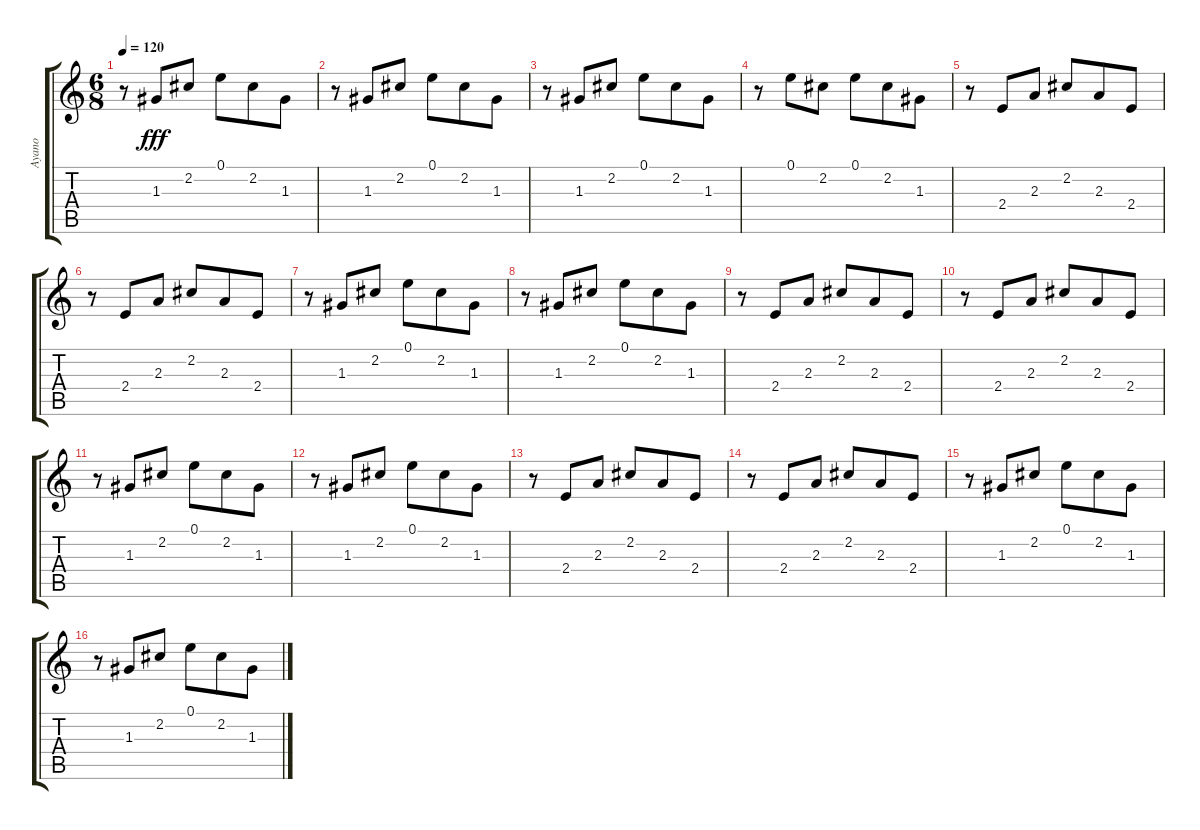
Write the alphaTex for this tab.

\track ("Ayano" "Ayano") {instrument electricguitarclean}
\staff {score tabs}
\tuning (E4 B3 G3 D3 A2 E2) {hide}
\ts (6 8)
\tempo 120
\clef g2
\ks c
r.8{dy fff} 1.3.8 2.2.8 0.1.8 2.2.8 1.3.8 |
r.8 1.3.8 2.2.8 0.1.8 2.2.8 1.3.8 |
r.8 1.3.8 2.2.8 0.1.8 2.2.8 1.3.8 |
r.8 0.1.8 2.2.8 0.1.8 2.2.8 1.3.8 |
r.8 2.4.8 2.3.8 2.2.8 2.3.8 2.4.8 |
r.8 2.4.8 2.3.8 2.2.8 2.3.8 2.4.8 |
r.8 1.3.8 2.2.8 0.1.8 2.2.8 1.3.8 |
r.8 1.3.8 2.2.8 0.1.8 2.2.8 1.3.8 |
r.8 2.4.8 2.3.8 2.2.8 2.3.8 2.4.8 |
r.8 2.4.8 2.3.8 2.2.8 2.3.8 2.4.8 |
r.8 1.3.8 2.2.8 0.1.8 2.2.8 1.3.8 |
r.8 1.3.8 2.2.8 0.1.8 2.2.8 1.3.8 |
r.8 2.4.8 2.3.8 2.2.8 2.3.8 2.4.8 |
r.8 2.4.8 2.3.8 2.2.8 2.3.8 2.4.8 |
r.8 1.3.8 2.2.8 0.1.8 2.2.8 1.3.8 |
r.8 1.3.8 2.2.8 0.1.8 2.2.8 1.3.8
